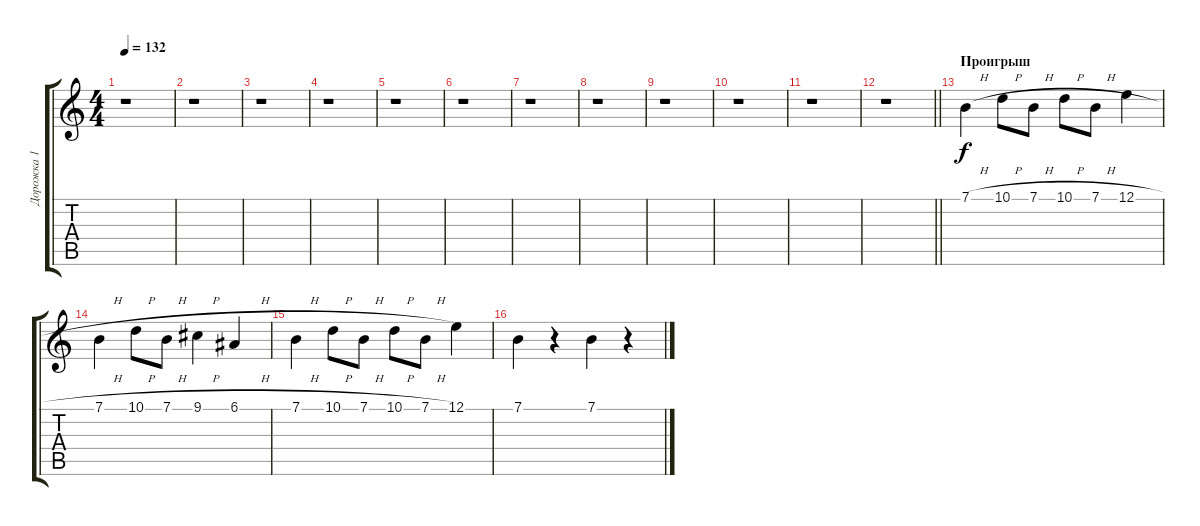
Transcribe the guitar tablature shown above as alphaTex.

\track ("Дорожка 1" "Дорожка 1") {instrument recorder}
\staff {score tabs}
\tuning (E4 B3 G3 D3 A2 E2) {hide}
\ts (4 4)
\tempo 132
\clef g2
\ks c
r.1{dy f} |
r.1 |
r.1 |
r.1 |
r.1 |
r.1 |
r.1 |
r.1 |
r.1 |
r.1 |
r.1 |
\barLineRight lightlight
r.1 |
\section ("" "Проигрыш")
7.1{h}.4 10.1{h}.8 7.1{h}.8 10.1{h}.8 7.1{h}.8 12.1{h}.4 |
7.1{h}.4 10.1{h}.8 7.1{h}.8 9.1{h}.4 6.1{h}.4 |
7.1{h}.4 10.1{h}.8 7.1{h}.8 10.1{h}.8 7.1{h}.8 12.1.4 |
7.1.4 r.4 7.1.4 r.4
